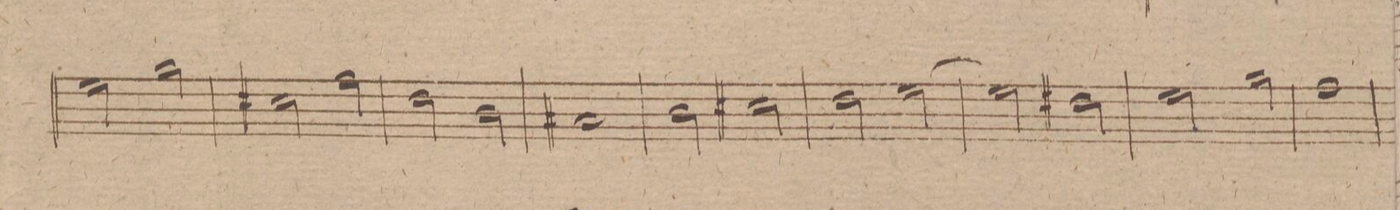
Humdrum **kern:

**kern	**dynam
*I"Flauto 2do	*
*clefG2	*
*k[f#]	*
*met(c|)	*
*M2/2	*
2ee\	.
2gg\	.
=272	=272
2cc#X\	.
2ff#\	.
=273	=273
2dd\	.
2b\	.
=274	=274
1a#X/	.
=275	=275
2b\	.
2cc#X\	.
=276	=276
2dd\	.
[2ee\	.
=277	=277
2ee\]	.
2dd#X\	.
=278	=278
2ee\	.
2gg\	.
=279	=279
1ff#\	.
=280	=280
*-	*-
